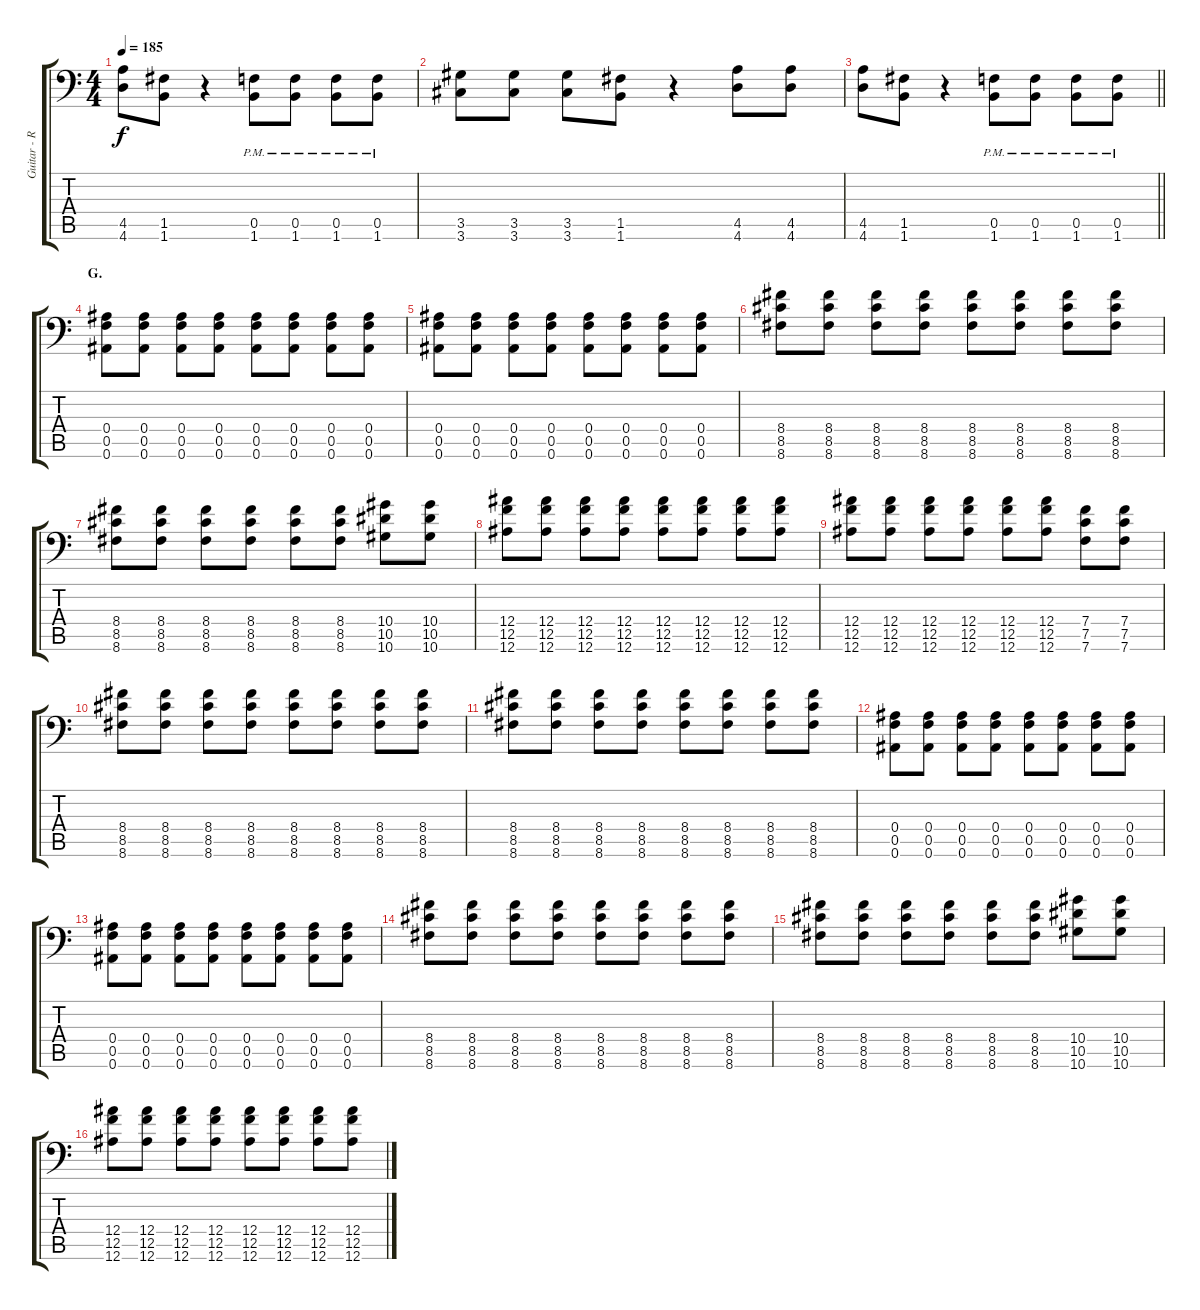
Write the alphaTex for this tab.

\track ("Guitar - Right" "Guitar - R") {instrument distortionguitar}
\staff {score tabs}
\tuning (C4 G3 Eb3 Bb2 F2 Bb1) {hide}
\ts (4 4)
\tempo 185
\clef f4
\ks c
(4.5 4.6).8{dy f} (1.5 1.6).8 r.4 (0.5{pm} 1.6{pm}).8 (0.5{pm} 1.6{pm}).8 (0.5{pm} 1.6{pm}).8 (0.5{pm} 1.6{pm}).8 |
(3.5 3.6).8 (3.5 3.6).8 (3.5 3.6).8 (1.5 1.6).8 r.4 (4.5 4.6).8 (4.5 4.6).8 |
\barLineRight lightlight
(4.5 4.6).8 (1.5 1.6).8 r.4 (0.5{pm} 1.6{pm}).8 (0.5{pm} 1.6{pm}).8 (0.5{pm} 1.6{pm}).8 (0.5{pm} 1.6{pm}).8 |
\section ("" "G.")
(0.4 0.5 0.6).8 (0.4 0.5 0.6).8 (0.4 0.5 0.6).8 (0.4 0.5 0.6).8 (0.4 0.5 0.6).8 (0.4 0.5 0.6).8 (0.4 0.5 0.6).8 (0.4 0.5 0.6).8 |
(0.4 0.5 0.6).8 (0.4 0.5 0.6).8 (0.4 0.5 0.6).8 (0.4 0.5 0.6).8 (0.4 0.5 0.6).8 (0.4 0.5 0.6).8 (0.4 0.5 0.6).8 (0.4 0.5 0.6).8 |
(8.4 8.5 8.6).8 (8.4 8.5 8.6).8 (8.4 8.5 8.6).8 (8.4 8.5 8.6).8 (8.4 8.5 8.6).8 (8.4 8.5 8.6).8 (8.4 8.5 8.6).8 (8.4 8.5 8.6).8 |
(8.4 8.5 8.6).8 (8.4 8.5 8.6).8 (8.4 8.5 8.6).8 (8.4 8.5 8.6).8 (8.4 8.5 8.6).8 (8.4 8.5 8.6).8 (10.4 10.5 10.6).8 (10.4 10.5 10.6).8 |
(12.4 12.5 12.6).8 (12.4 12.5 12.6).8 (12.4 12.5 12.6).8 (12.4 12.5 12.6).8 (12.4 12.5 12.6).8 (12.4 12.5 12.6).8 (12.4 12.5 12.6).8 (12.4 12.5 12.6).8 |
(12.4 12.5 12.6).8 (12.4 12.5 12.6).8 (12.4 12.5 12.6).8 (12.4 12.5 12.6).8 (12.4 12.5 12.6).8 (12.4 12.5 12.6).8 (7.4 7.5 7.6).8 (7.4 7.5 7.6).8 |
(8.4 8.5 8.6).8 (8.4 8.5 8.6).8 (8.4 8.5 8.6).8 (8.4 8.5 8.6).8 (8.4 8.5 8.6).8 (8.4 8.5 8.6).8 (8.4 8.5 8.6).8 (8.4 8.5 8.6).8 |
(8.4 8.5 8.6).8 (8.4 8.5 8.6).8 (8.4 8.5 8.6).8 (8.4 8.5 8.6).8 (8.4 8.5 8.6).8 (8.4 8.5 8.6).8 (8.4 8.5 8.6).8 (8.4 8.5 8.6).8 |
(0.4 0.5 0.6).8 (0.4 0.5 0.6).8 (0.4 0.5 0.6).8 (0.4 0.5 0.6).8 (0.4 0.5 0.6).8 (0.4 0.5 0.6).8 (0.4 0.5 0.6).8 (0.4 0.5 0.6).8 |
(0.4 0.5 0.6).8 (0.4 0.5 0.6).8 (0.4 0.5 0.6).8 (0.4 0.5 0.6).8 (0.4 0.5 0.6).8 (0.4 0.5 0.6).8 (0.4 0.5 0.6).8 (0.4 0.5 0.6).8 |
(8.4 8.5 8.6).8 (8.4 8.5 8.6).8 (8.4 8.5 8.6).8 (8.4 8.5 8.6).8 (8.4 8.5 8.6).8 (8.4 8.5 8.6).8 (8.4 8.5 8.6).8 (8.4 8.5 8.6).8 |
(8.4 8.5 8.6).8 (8.4 8.5 8.6).8 (8.4 8.5 8.6).8 (8.4 8.5 8.6).8 (8.4 8.5 8.6).8 (8.4 8.5 8.6).8 (10.4 10.5 10.6).8 (10.4 10.5 10.6).8 |
(12.4 12.5 12.6).8 (12.4 12.5 12.6).8 (12.4 12.5 12.6).8 (12.4 12.5 12.6).8 (12.4 12.5 12.6).8 (12.4 12.5 12.6).8 (12.4 12.5 12.6).8 (12.4 12.5 12.6).8
